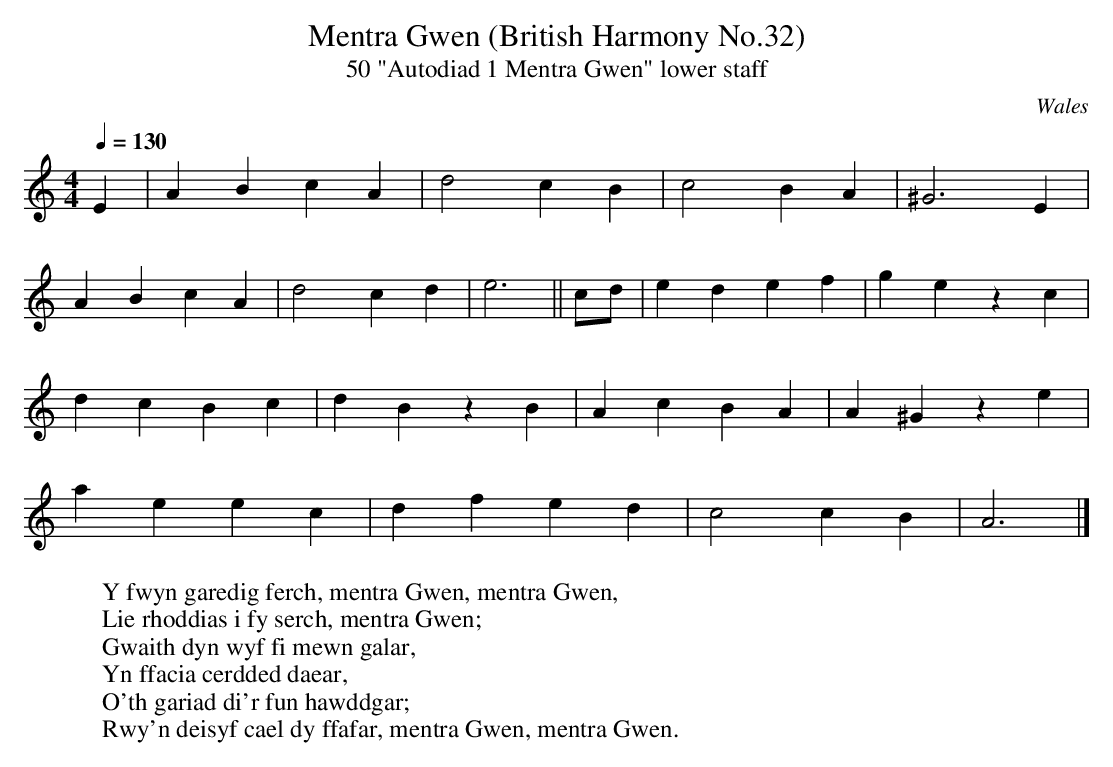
X:1
T:Mentra Gwen (British Harmony No.32)
T:50 "Autodiad 1 Mentra Gwen" lower staff
O:Wales
M:4/4
L:1/4
Q:130
K:C
E|ABcA|d2cB|c2 BA|^G3E|
ABcA|d2cd|e3||c/d/|edef|gezc|
dcBc|dBzB|AcBA|A^Gze|
aeec|dfed|c2cB|A3|]
W:Y fwyn garedig ferch, mentra Gwen, mentra Gwen,
W:Lie rhoddias i fy serch, mentra Gwen;
W:Gwaith dyn wyf fi mewn galar,
W:Yn ffacia cerdded daear,
W:O'th gariad di'r fun hawddgar;
W:Rwy'n deisyf cael dy ffafar, mentra Gwen, mentra Gwen.
